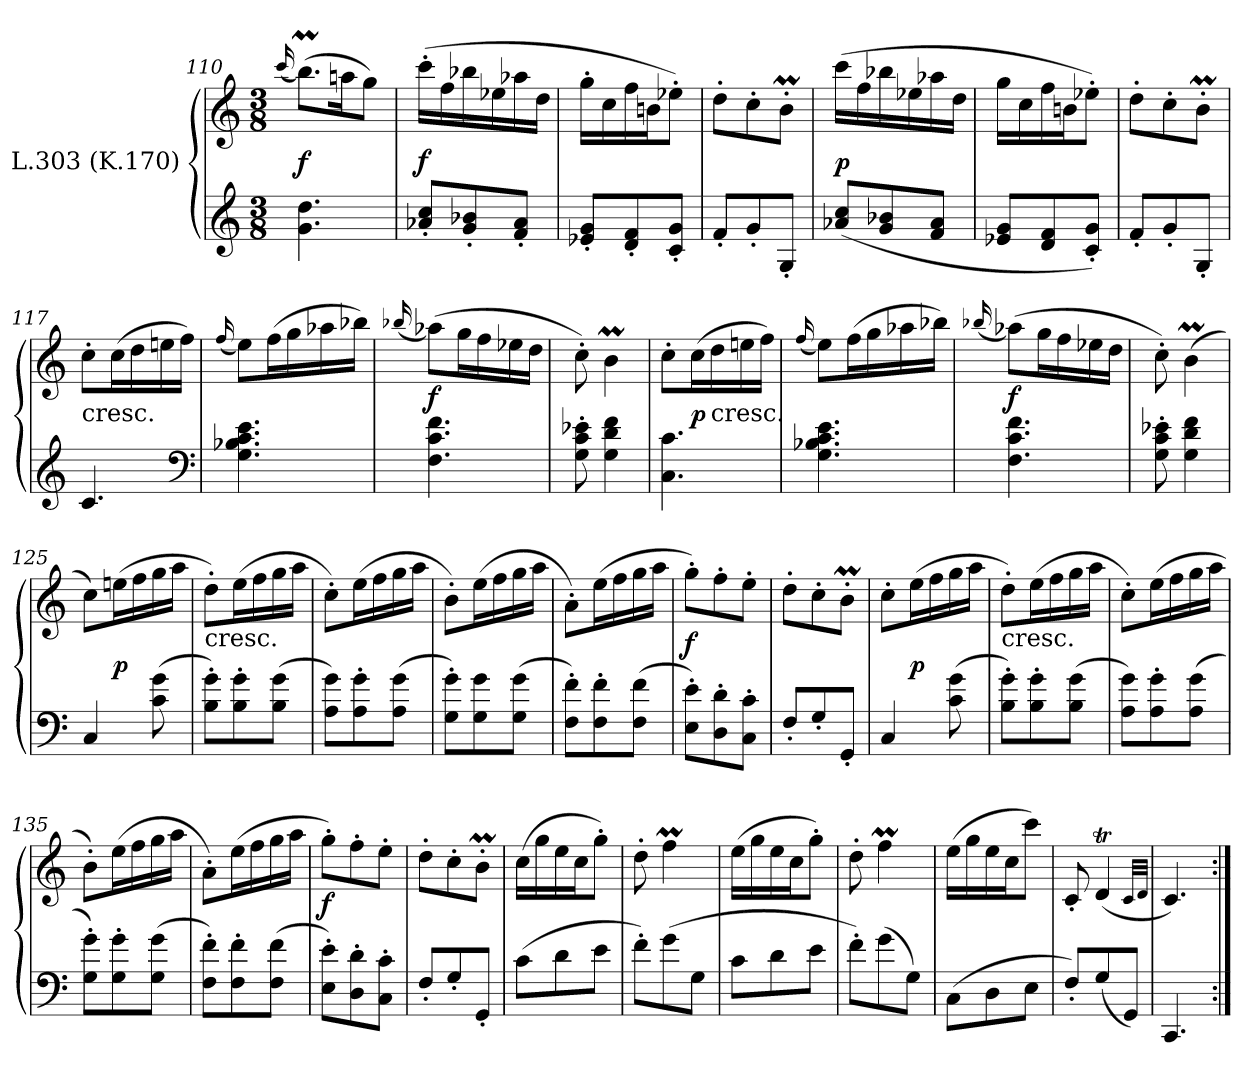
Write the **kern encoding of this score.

**kern	**kern	**dynam
*part1	*part1	*part1
*staff2	*staff1	*staff1/2
*I"L.303 (K.170)	*	*
*clefG2	*clefG2	*
*k[]	*k[]	*
*C:	*C:	*
*M3/8	*M3/8	*
=110	=110	=110
.	(16qqccc	.
4.g 4.dd	(8.bbmL)	f
.	16aanK	.
.	8ggJ)	.
=111	=111	=111
8a-X' 8cc'L	(16ccc'LL	f
.	16ff	.
8g' 8b-X'	16bb-X	.
.	16ee-X	.
8f' 8a-'J	16aa-X	.
.	16ddJJ	.
=112	=112	=112
8e-X' 8g'L	16gg'LL	.
.	16cc	.
8d' 8f'	16ff	.
.	16bnJ	.
8c' 8g'J	8ee-X'J)	.
!!LO:LB:g=z
=113	=113	=113
8f'L	8dd'L	.
8g'	8cc'	.
8G'J	8bm'J	.
=114	=114	=114
(8a-X 8ccL	(16cccLL	p
.	16ff	.
8g 8b-X	16bb-X	.
.	16ee-X	.
8f 8a-J	16aa-X	.
.	16ddJJ	.
=115	=115	=115
8e-X 8gL	16ggLL	.
.	16cc	.
8d 8f	16ff	.
.	16bnJ	.
8c' 8g'J)	8ee-X'J)	.
=116	=116	=116
8f'L	8dd'L	.
8g'	8cc'	.
8G'J	8bm'J	.
=117	=117	=117
!	!LO:TX:c:t=cresc.	!
4.c	8cc'L	.
.	(16ccL	.
.	16dd	.
.	16een	.
.	16ffJJ)	.
*clefF4	*	*
!!LO:LB:g=z
=118	=118	=118
.	(16qqff	.
4.G 4.B-X 4.c 4.e	8eeL)	.
.	(16ffL	.
.	16gg	.
.	16aa-X	.
.	16bb-XJJ)	.
=119	=119	=119
.	(16qqbb-X	.
4.F 4.c 4.f	(8aa-XL)	f
.	16ggL	.
.	16ff	.
.	16ee-X	.
.	16ddJJ	.
=120	=120	=120
8G' 8c' 8e-X'	8cc')	.
4G 4d 4f	4bm	.
=121	=121	=121
4.C 4.c	8cc'L	.
.	(16ccL	p
!	!LO:TX:c:t=cresc.	!
.	16dd	.
.	16een	.
.	16ffJJ)	.
=122	=122	=122
.	(16qqff	.
4.G 4.B-X 4.c 4.e	8eeL)	.
.	(16ffL	.
.	16gg	.
.	16aa-X	.
.	16bb-XJJ)	.
!!LO:LB:g=z
=123	=123	=123
.	(16qqbb-X	.
4.F 4.c 4.f	(8aa-XL)	f
.	16ggL	.
.	16ff	.
.	16ee-X	.
.	16ddJJ	.
=124	=124	=124
8G' 8c' 8e-X'	8cc')	.
4G 4d 4f	(4bm	.
=125	=125	=125
4C	8ccL)	.
.	(16eenL	p
.	16ff	.
(<8c 8g	16gg	.
.	16aaJJ	.
=126	=126	=126
!	!LO:TX:c:t=cresc.	!
8B' 8g'L)	8dd'L)	.
8B' 8g'	(16eeL	.
.	16ff	.
(<8B 8gJ	16gg	.
.	16aaJJ	.
=127	=127	=127
8A 8gL)	8cc'L)	.
8A' 8g'	(16eeL	.
.	16ff	.
(<8A 8gJ	16gg	.
.	16aaJJ	.
!!LO:LB:g=z
=128	=128	=128
8G' 8g'L)	8b'L)	.
8G 8g	(16eeL	.
.	16ff	.
(8G 8gJ	16gg	.
.	16aaJJ	.
=129	=129	=129
8F' 8f'L)	8a'L)	.
8F' 8f'	(16eeL	.
.	16ff	.
(8F 8fJ	16gg	.
.	16aaJJ	.
=130	=130	=130
8E' 8e'L)	8gg'L)	f
8D' 8d'	8ff'	.
8C' 8c'J	8ee'J	.
=131	=131	=131
8F'L	8dd'L	.
8G'	8cc'	.
8GG'J	8bm'J	.
=132	=132	=132
4C	8cc'L	.
.	(16eeL	p
.	16ff	.
(<8c 8g	16gg	.
.	16aaJJ	.
=133	=133	=133
!	!LO:TX:c:t=cresc.	!
8B'< 8g'<L)	8dd'L)	.
8B'< 8g'<	(16eeL	.
.	16ff	.
(<8B 8gJ	16gg	.
.	16aaJJ	.
!!LO:LB:g=z
=134	=134	=134
8A 8gL)	8cc'L)	.
8A' 8g'	(16eeL	.
.	16ff	.
(<8A 8gJ	16gg	.
.	16aaJJ	.
=135	=135	=135
8G' 8g'L)	8b'L)	.
8G' 8g'	(16eeL	.
.	16ff	.
(8G 8gJ	16gg	.
.	16aaJJ	.
=136	=136	=136
8F' 8f'L)	8a'L)	.
8F' 8f'	(16eeL	.
.	16ff	.
(8F 8fJ	16gg	.
.	16aaJJ	.
=137	=137	=137
8E' 8e'L)	8gg'L)	f
8D' 8d'	8ff'	.
8C' 8c'J	8ee'J	.
=138	=138	=138
8F'L	8dd'L	.
8G'	8cc'	.
8GG'J	8bm'J	.
=139	=139	=139
(8cL	(16ccLL	.
.	16gg	.
8d	16ee	.
.	16ccJ	.
8eJ	8gg'J)	.
!!LO:LB:g=z
=140	=140	=140
8f'L)	8dd'	.
(8g	4ffM	.
8GJ	.	.
=141	=141	=141
8cL	(16eeLL	.
.	16gg	.
8d	16ee	.
.	16ccJ	.
8eJ	8gg'J)	.
=142	=142	=142
8f'L)	8dd'	.
(8g	4ffM	.
8GJ)	.	.
=143	=143	=143
(8CL	(16eeLL	.
.	16gg	.
8D	16ee	.
.	16ccJ	.
8EJ	8cccJ)	.
=144	=144	=144
8F'/L)	8c'	.
(8G/	(4dT	.
8GG/J)	.	.
.	32qcLLL	.
.	32qdJJJ	.
=145	=145	=145
4.CC	4.c)	.
=:|!	=:|!	=:|!
*-	*-	*-
